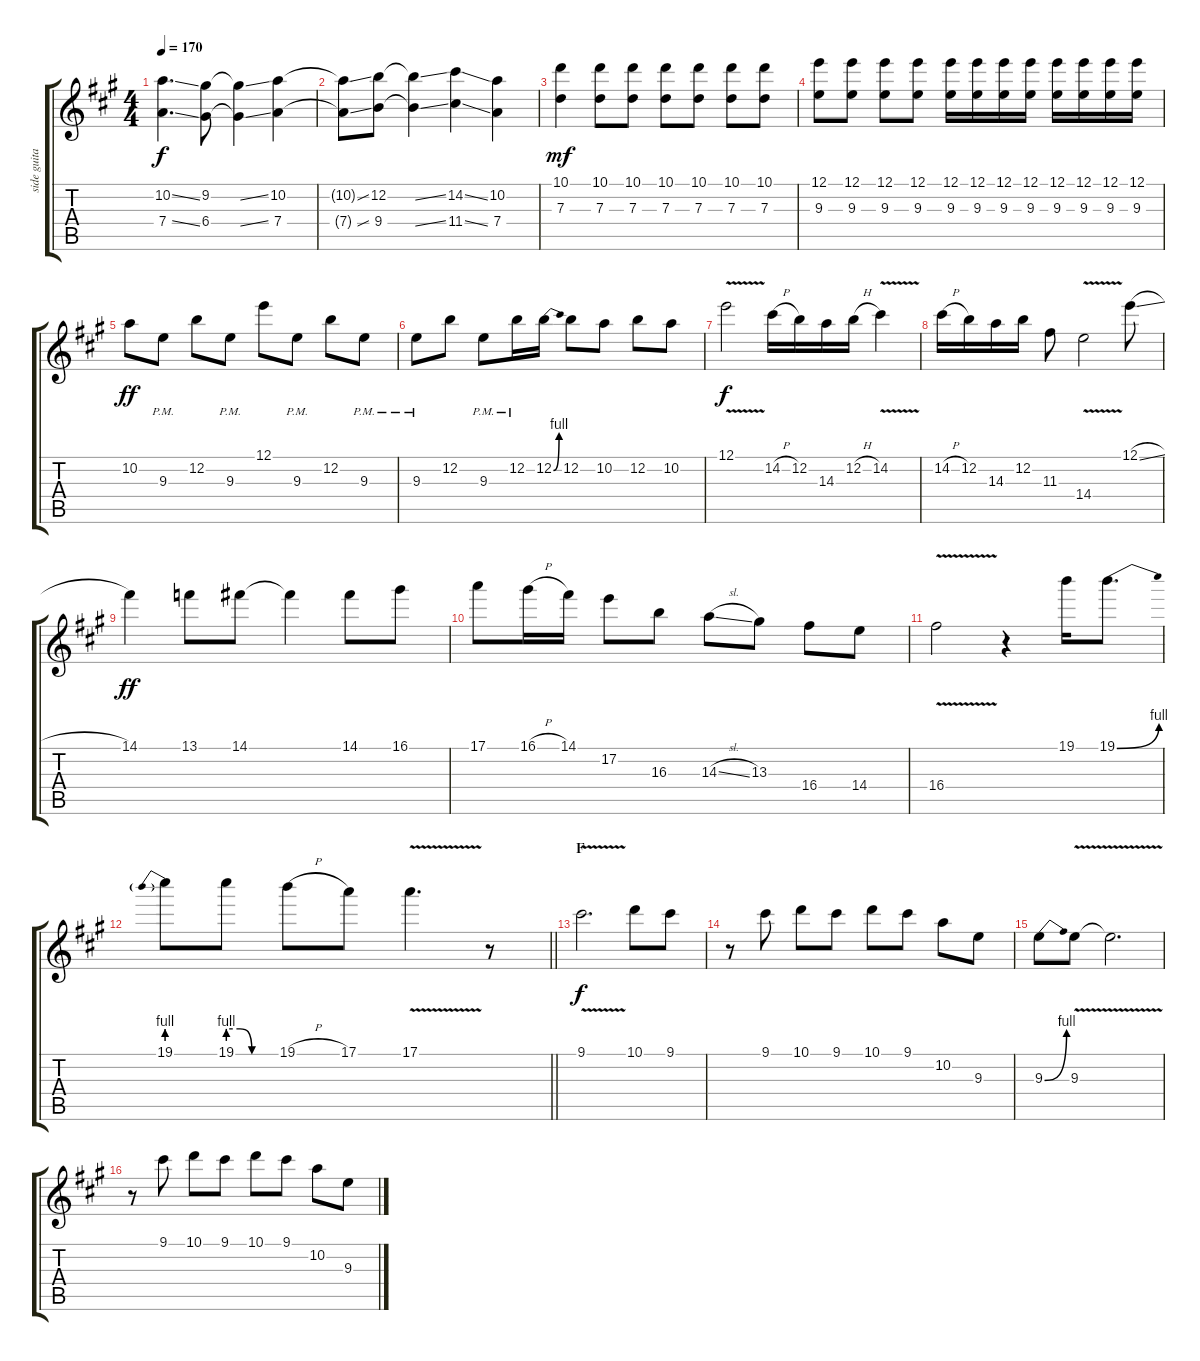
\track ("side guitar" "side guita") {instrument distortionguitar}
\staff {score tabs}
\tuning (E4 B3 G3 D3 A2 E2) {hide}
\ts (4 4)
\tempo 170
\clef g2
\ks a
(10.2{ss} 7.4{ss}).4{d dy f} (9.2 6.4).8 (9.2{ss t} 6.4{ss t}).4 (10.2 7.4).4 |
(10.2{ss t} 7.4{ss t}).8 (12.2 9.4).8 (12.2{ss t} 9.4{ss t}).4 (14.2{ss} 11.4{ss}).4 (10.2 7.4).4 |
(10.1 7.3).4{dy mf} (10.1 7.3).8 (10.1 7.3).8 (10.1 7.3).8 (10.1 7.3).8 (10.1 7.3).8 (10.1 7.3).8 |
(12.1 9.3).8 (12.1 9.3).8 (12.1 9.3).8 (12.1 9.3).8 (12.1 9.3).16 (12.1 9.3).16 (12.1 9.3).16 (12.1 9.3).16 (12.1 9.3).16 (12.1 9.3).16 (12.1 9.3).16 (12.1 9.3).16 |
10.2.8{dy ff} 9.3{pm}.8 12.2.8 9.3{pm}.8 12.1.8 9.3{pm}.8 12.2.8 9.3{pm}.8 |
9.3{pm}.8 12.2.8 9.3{pm}.8 12.2{pm}.16 12.2{be (bend 0 0 60 4)}.16 12.2.8 10.2.8 12.2.8 10.2.8 |
12.1{v}.2{dy f} 14.2{h}.16 12.2.16 14.3.16 12.2{h}.16 14.2{v}.4 |
14.2{h}.16 12.2.16 14.3.16 12.2.16 11.3.8 14.4{v}.2 12.1{sl}.8 |
14.1.4{dy ff} 13.1.8 14.1.8 14.1{t}.4 14.1.8 16.1.8 |
17.1.8 16.1{h}.16 14.1.16 17.2.8 16.3.8 14.3{sl}.8 13.3.8 16.4.8 14.4.8 |
16.4{v}.2 r.4 19.1.16 19.1{be (bend 0 0 60 4)}.8{d} |
\barLineRight lightlight
19.1{be (prebend 0 4 60 4)}.8 19.1{be (custom 0 4 15 4 30 0 60 0)}.8 19.1{h}.8 17.1.8 17.1{v}.4{d} r.8 |
\section ("" "F")
9.1{v}.2{d dy f} 10.1.8 9.1.8 |
r.8 9.1.8 10.1.8 9.1.8 10.1.8 9.1.8 10.2.8 9.3.8 |
9.3{be (bend 0 0 60 4)}.8 9.3{v}.8 9.3{t}.2{d} |
r.8 9.1.8 10.1.8 9.1.8 10.1.8 9.1.8 10.2.8 9.3.8
